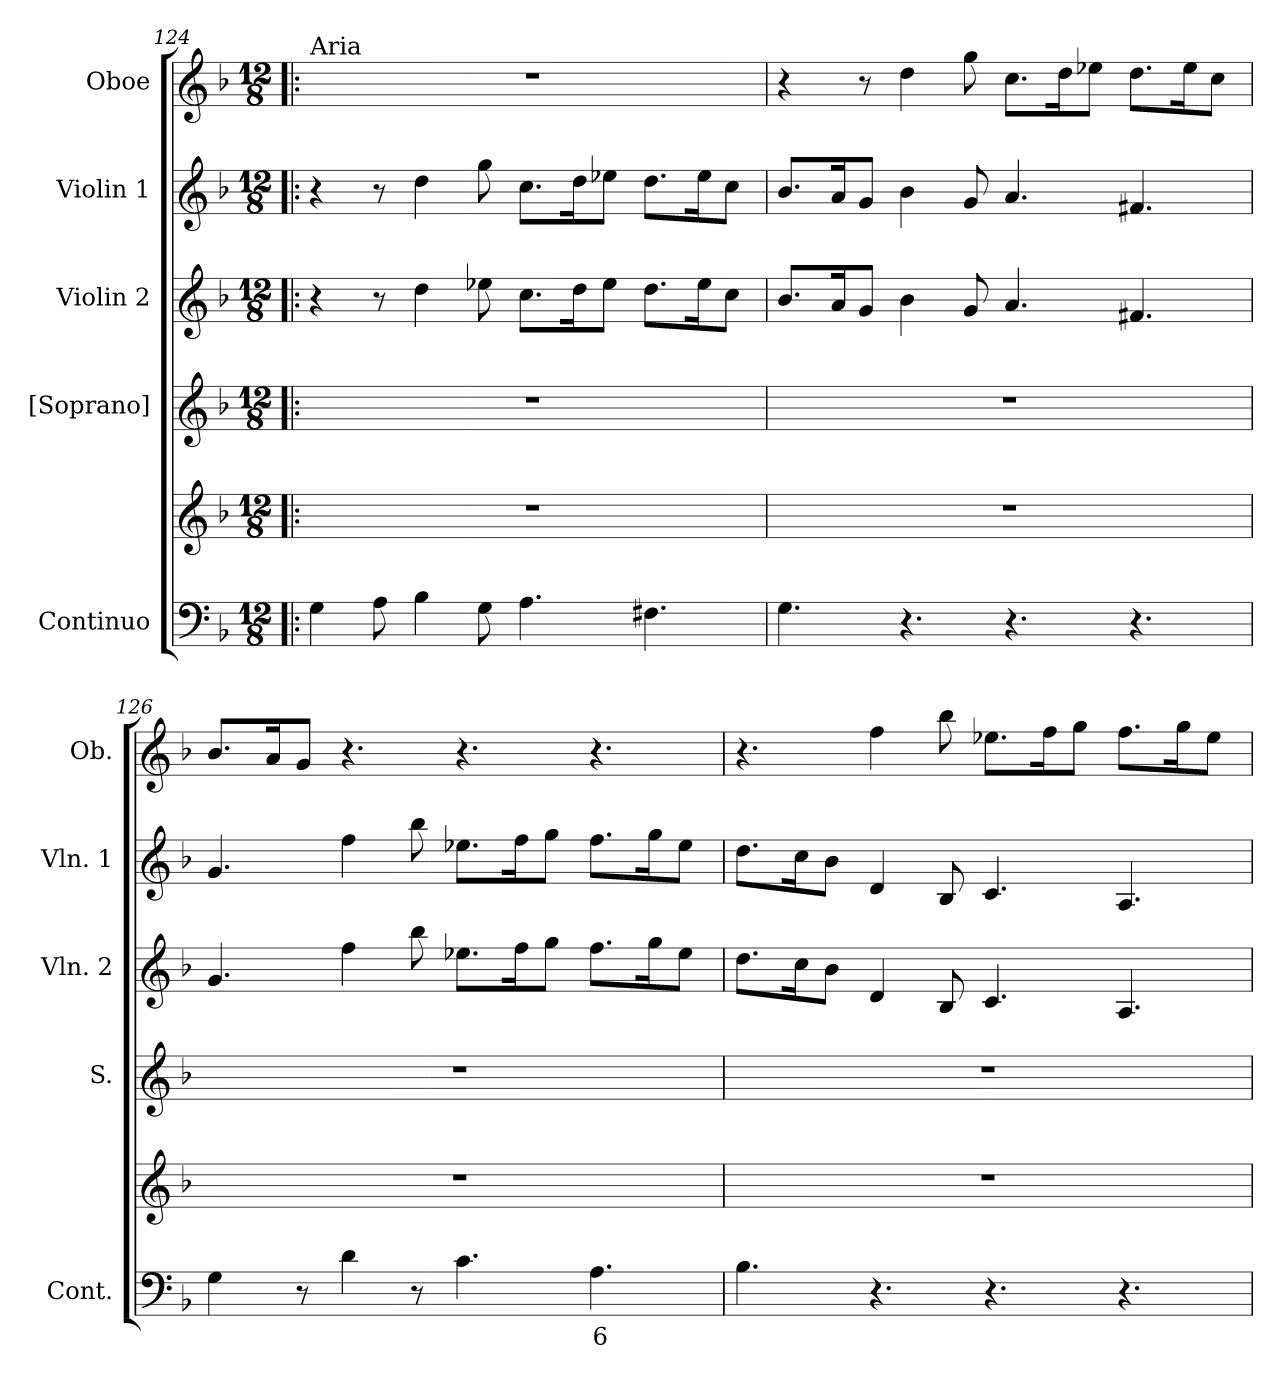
**kern	**text	**kern	**kern	**kern	**kern	**kern
*part5	*part5	*part5	*part4	*part3	*part2	*part1
*staff6	*staff6	*staff5	*staff4	*staff3	*staff2	*staff1
*I"Continuo	*	*	*I"[Soprano]	*I"Violin 2	*I"Violin 1	*I"Oboe
*I'Cont.	*	*	*I'S.	*I'Vln. 2	*I'Vln. 1	*I'Ob.
!!LO:LB:g=z
*clefF4	*	*clefG2	*clefG2	*clefG2	*clefG2	*clefG2
*k[b-]	*	*k[b-]	*k[b-]	*k[b-]	*k[b-]	*k[b-]
*F:	*	*F:	*F:	*F:	*F:	*F:
*M12/8	*	*M12/8	*M12/8	*M12/8	*M12/8	*M12/8
=124!|:	=124!|:	=124!|:	=124!|:	=124!|:	=124!|:	=124!|:
!	!	!	!	!	!	!LO:TX:a:t=Aria
!	!	!LO:N:vis=1	!LO:N:vis=1	!	!	!LO:N:vis=1
4Gi\	.	1.r	1.r	4r	4r	1.r
8Ai\	.	.	.	8r	8r	.
4B-i\	.	.	.	4ddi\	4ddi\	.
8Gi\	.	.	.	8ee-Xi\	8ggi\	.
4.Ai\	.	.	.	8.cci\L	8.cci\L	.
.	.	.	.	16ddi\k	16ddi\k	.
.	.	.	.	8ee-i\J	8ee-Xi\J	.
4.F#Xi\	.	.	.	8.ddi\L	8.ddi\L	.
.	.	.	.	16ee-i\k	16ee-i\k	.
.	.	.	.	8cci\J	8cci\J	.
=125	=125	=125	=125	=125	=125	=125
!	!	!LO:N:vis=1	!LO:N:vis=1	!	!	!
4.Gi\	.	1.r	1.r	8.b-i/L	8.b-i/L	4r
.	.	.	.	16ai/k	16ai/k	.
.	.	.	.	8gi/J	8gi/J	8r
4.r	.	.	.	4b-i\	4b-i\	4ddi\
.	.	.	.	8gi/	8gi/	8ggi\
4.r	.	.	.	4.ai/	4.ai/	8.cci\L
.	.	.	.	.	.	16ddi\k
.	.	.	.	.	.	8ee-Xi\J
4.r	.	.	.	4.f#Xi/	4.f#Xi/	8.ddi\L
.	.	.	.	.	.	16ee-i\k
.	.	.	.	.	.	8cci\J
=126	=126	=126	=126	=126	=126	=126
!	!	!LO:N:vis=1	!LO:N:vis=1	!	!	!
4Gi\	.	1.r	1.r	4.gi/	4.gi/	8.b-i/L
.	.	.	.	.	.	16ai/k
8r	.	.	.	.	.	8gi/J
4di\	.	.	.	4ffi\	4ffi\	4.r
8r	.	.	.	8bb-i\	8bb-i\	.
4.ci\	.	.	.	8.ee-Xi\L	8.ee-Xi\L	4.r
.	.	.	.	16ffi\k	16ffi\k	.
.	.	.	.	8ggi\J	8ggi\J	.
!	!LO:LY:b:color=#000000	!	!	!	!	!
4.Ai\	6	.	.	8.ffi\L	8.ffi\L	4.r
.	.	.	.	16ggi\k	16ggi\k	.
.	.	.	.	8ee-i\J	8ee-i\J	.
!!LO:LB:g=z
=127	=127	=127	=127	=127	=127	=127
!	!	!LO:N:vis=1	!LO:N:vis=1	!	!	!
4.B-i\	.	1.r	1.r	8.ddi\L	8.ddi\L	4.r
.	.	.	.	16cci\k	16cci\k	.
.	.	.	.	8b-i\J	8b-i\J	.
4.r	.	.	.	4di/	4di/	4ffi\
.	.	.	.	8B-i/	8B-i/	8bb-i\
4.r	.	.	.	4.ci/	4.ci/	8.ee-Xi\L
.	.	.	.	.	.	16ffi\k
.	.	.	.	.	.	8ggi\J
4.r	.	.	.	4.Ai/	4.Ai/	8.ffi\L
.	.	.	.	.	.	16ggi\k
.	.	.	.	.	.	8ee-i\J
=	=	=	=	=	=	=
*-	*-	*-	*-	*-	*-	*-
